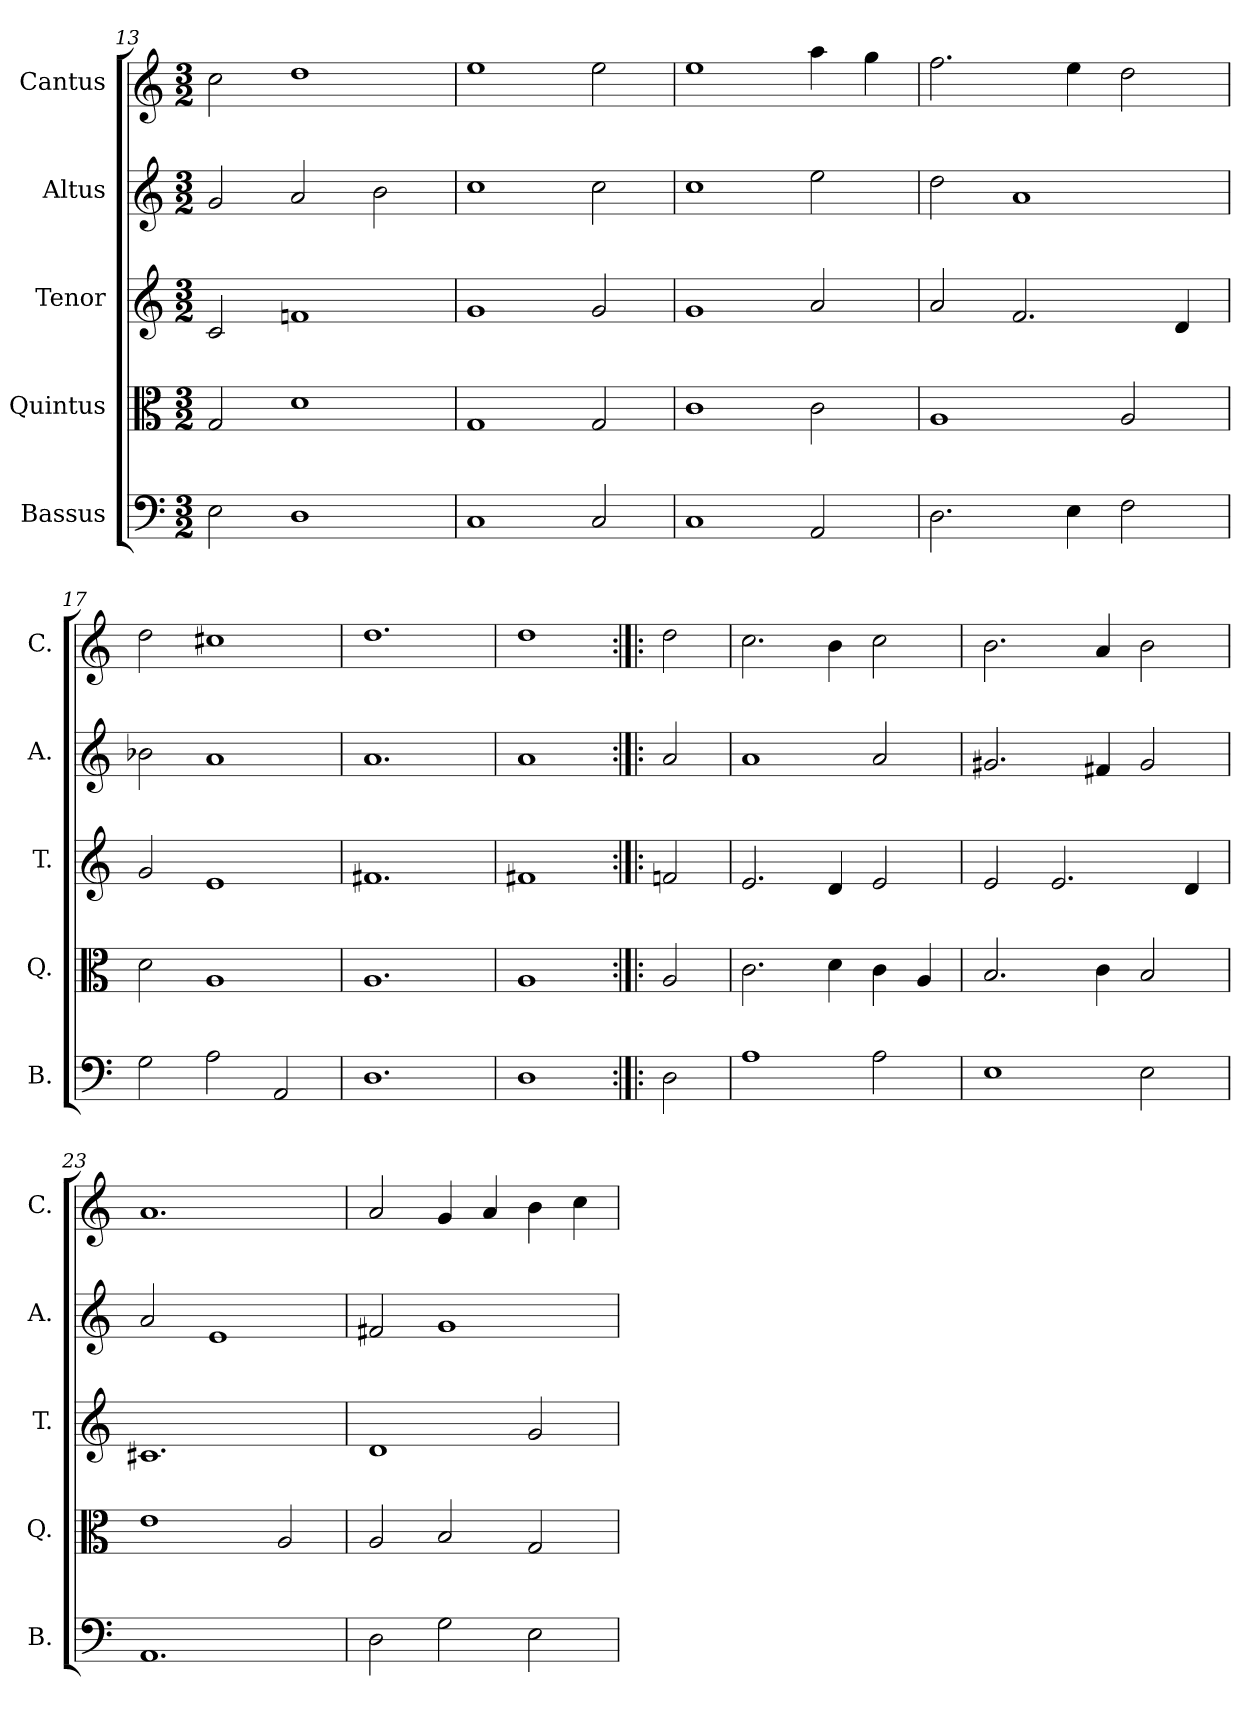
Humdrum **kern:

**kern	**kern	**kern	**kern	**kern
*part5	*part4	*part3	*part2	*part1
*staff5	*staff4	*staff3	*staff2	*staff1
*I"Bassus	*I"Quintus	*I"Tenor	*I"Altus	*I"Cantus
*I'B.	*I'Q.	*I'T.	*I'A.	*I'C.
*clefF4	*clefC3	*clefG2	*clefG2	*clefG2
*k[]	*k[]	*k[]	*k[]	*k[]
*C:	*C:	*C:	*C:	*C:
*M3/2	*M3/2	*M3/2	*M3/2	*M3/2
=13	=13	=13	=13	=13
2E\	2G/	2c/	2g/	2cc\
1D\	1d\	1fn/	2a/	1dd\
.	.	.	2b\	.
=14	=14	=14	=14	=14
1C/	1G/	1g/	1cc\	1ee\
2C/	2G/	2g/	2cc\	2ee\
=15	=15	=15	=15	=15
1C/	1c\	1g/	1cc\	1ee\
2AA/	2c\	2a/	2ee\	4aa\
.	.	.	.	4gg\
=16	=16	=16	=16	=16
2.D\	1A/	2a/	2dd\	2.ff\
.	.	2.f/	1a/	.
4E\	.	.	.	4ee\
2F\	2A/	.	.	2dd\
.	.	4d/	.	.
=17	=17	=17	=17	=17
2G\	2d\	2g/	2b-X\	2dd\
2A\	1A/	1e/	1a/	1cc#X\
2AA/	.	.	.	.
=18	=18	=18	=18	=18
1.D\	1.A/	1.f#X/	1.a/	1.dd\
=19	=19	=19	=19	=19
1D\	1A/	1f#X/	1a/	1dd\
=20:|!|:	=20:|!|:	=20:|!|:	=20:|!|:	=20:|!|:
2D\	2A/	2fn/	2a/	2dd\
=21	=21	=21	=21	=21
1A\	2.c\	2.e/	1a/	2.cc\
.	4d\	4d/	.	4b\
2A\	4c\	2e/	2a/	2cc\
.	4A/	.	.	.
=22	=22	=22	=22	=22
1E\	2.B/	2e/	2.g#X/	2.b\
.	.	2.e/	.	.
.	4c\	.	4f#X/	4a/
2E\	2B/	.	2g#/	2b\
.	.	4d/	.	.
=23	=23	=23	=23	=23
1.AA/	1e\	1.c#X/	2a/	1.a/
.	.	.	1e/	.
.	2A/	.	.	.
!!LO:LB:g=z
=24	=24	=24	=24	=24
2D\	2A/	1d/	2f#X/	2a/
2G\	2B/	.	1g/	4g/
.	.	.	.	4a/
2E\	2G/	2g/	.	4b\
.	.	.	.	4cc\
=	=	=	=	=
*-	*-	*-	*-	*-
